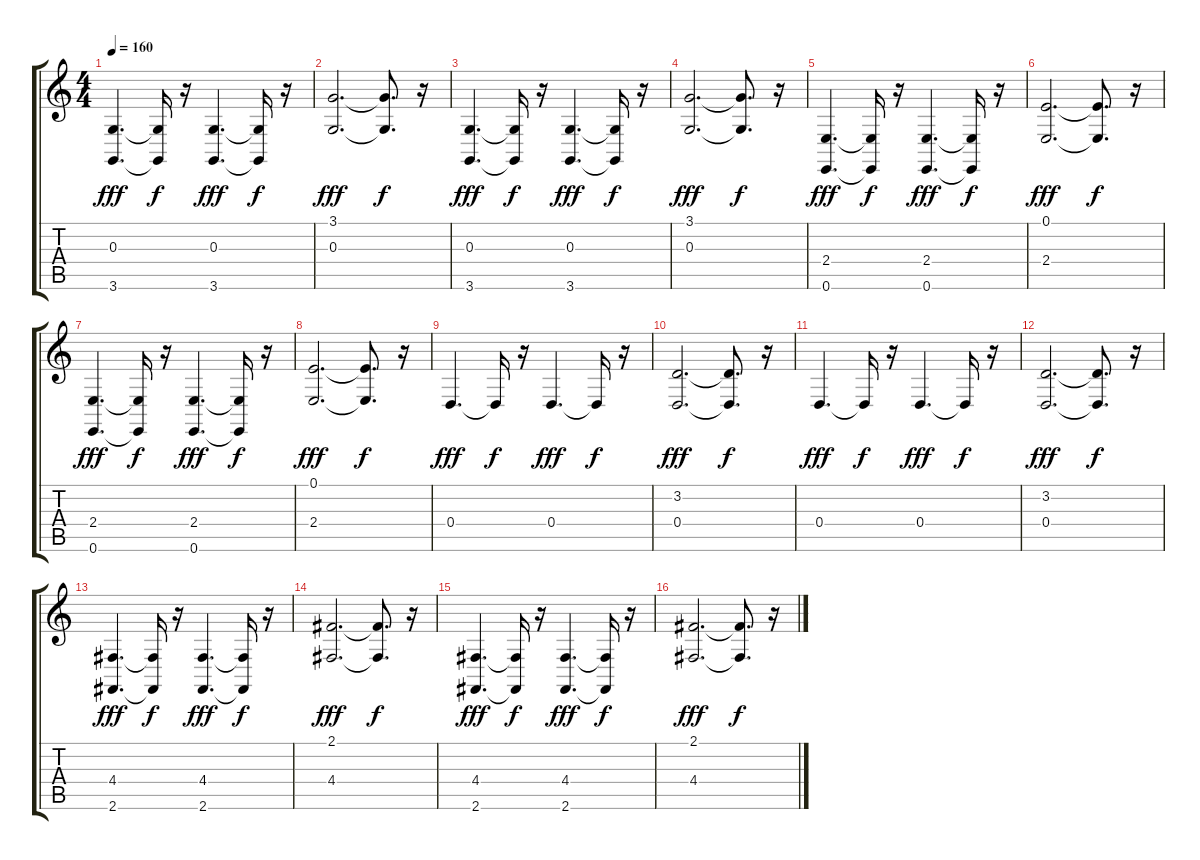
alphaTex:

\track "" {instrument brightacousticpiano}
\staff {score tabs}
\tuning (E4 B3 G3 D3 A2 E2) {hide}
\ts (4 4)
\tempo 160
\clef g2
\ks c
(0.3 3.6).4{d dy fff} (0.3{t} 3.6{t}).16{dy f} r.16 (0.3 3.6).4{d dy fff} (0.3{t} 3.6{t}).16{dy f} r.16 |
(3.1 0.3).2{d dy fff} (3.1{t} 0.3{t}).8{d dy f} r.16 |
(0.3 3.6).4{d dy fff} (0.3{t} 3.6{t}).16{dy f} r.16 (0.3 3.6).4{d dy fff} (0.3{t} 3.6{t}).16{dy f} r.16 |
(3.1 0.3).2{d dy fff} (3.1{t} 0.3{t}).8{d dy f} r.16 |
(2.4 0.6).4{d dy fff} (2.4{t} 0.6{t}).16{dy f} r.16 (2.4 0.6).4{d dy fff} (2.4{t} 0.6{t}).16{dy f} r.16 |
(0.1 2.4).2{d dy fff} (0.1{t} 2.4{t}).8{d dy f} r.16 |
(2.4 0.6).4{d dy fff} (2.4{t} 0.6{t}).16{dy f} r.16 (2.4 0.6).4{d dy fff} (2.4{t} 0.6{t}).16{dy f} r.16 |
(0.1 2.4).2{d dy fff} (0.1{t} 2.4{t}).8{d dy f} r.16 |
0.4.4{d dy fff} 0.4{t}.16{dy f} r.16 0.4.4{d dy fff} 0.4{t}.16{dy f} r.16 |
(3.2 0.4).2{d dy fff} (3.2{t} 0.4{t}).8{d dy f} r.16 |
0.4.4{d dy fff} 0.4{t}.16{dy f} r.16 0.4.4{d dy fff} 0.4{t}.16{dy f} r.16 |
(3.2 0.4).2{d dy fff} (3.2{t} 0.4{t}).8{d dy f} r.16 |
(4.4 2.6).4{d dy fff} (4.4{t} 2.6{t}).16{dy f} r.16 (4.4 2.6).4{d dy fff} (4.4{t} 2.6{t}).16{dy f} r.16 |
(2.1 4.4).2{d dy fff} (2.1{t} 4.4{t}).8{d dy f} r.16 |
(4.4 2.6).4{d dy fff} (4.4{t} 2.6{t}).16{dy f} r.16 (4.4 2.6).4{d dy fff} (4.4{t} 2.6{t}).16{dy f} r.16 |
(2.1 4.4).2{d dy fff} (2.1{t} 4.4{t}).8{d dy f} r.16
